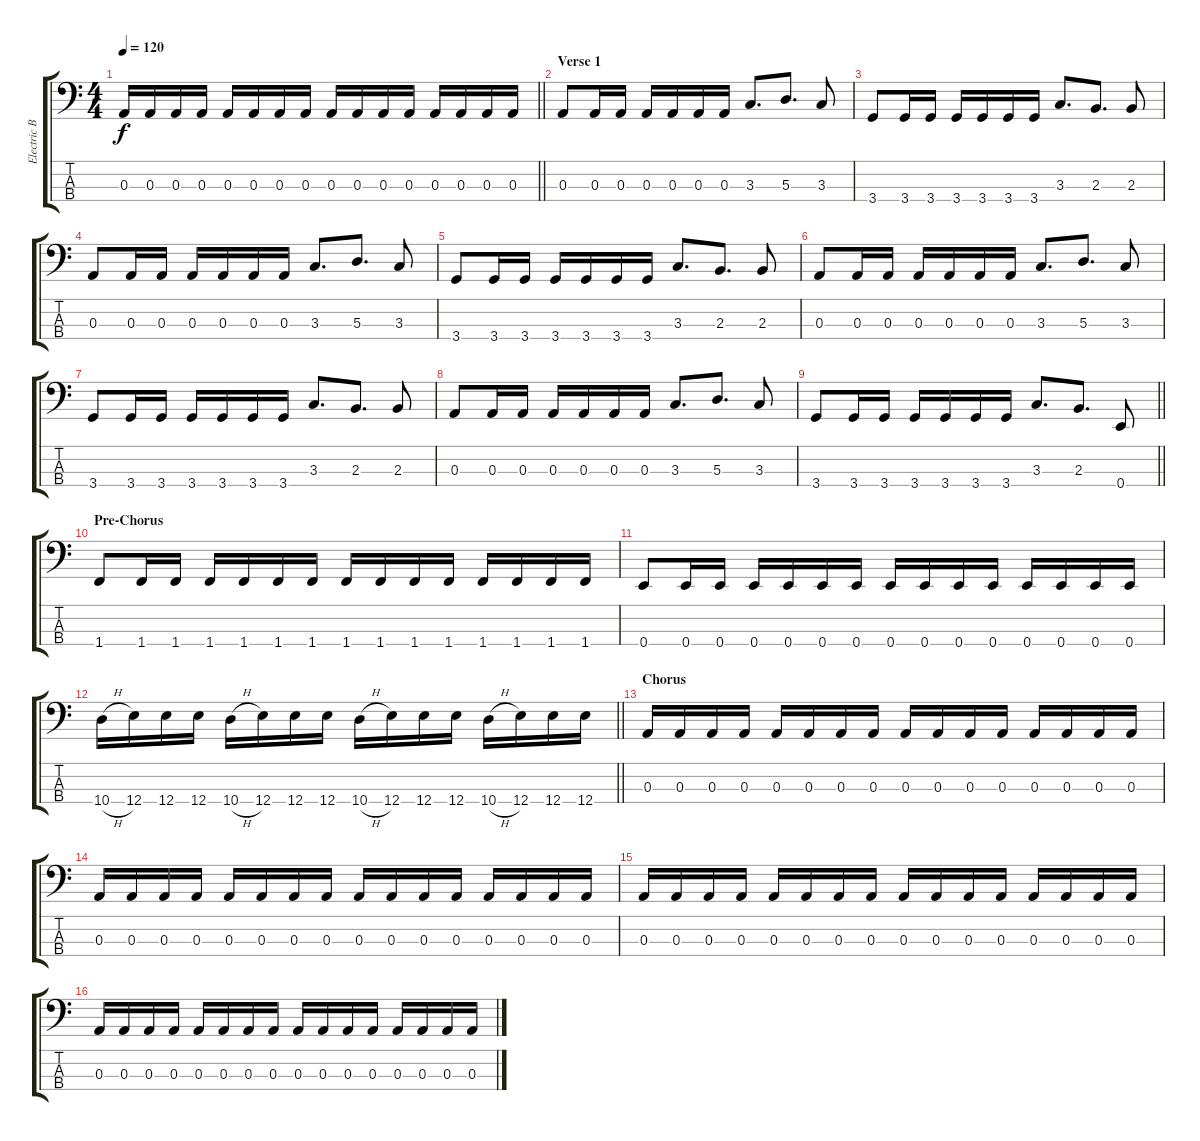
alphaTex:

\track ("Electric Bass" "Electric B") {instrument electricbassfinger}
\staff {score tabs}
\tuning (G2 D2 A1 E1) {hide}
\ts (4 4)
\tempo 120
\clef f4
\barLineRight lightlight
\ks c
0.3.16{dy f} 0.3.16 0.3.16 0.3.16 0.3.16 0.3.16 0.3.16 0.3.16 0.3.16 0.3.16 0.3.16 0.3.16 0.3.16 0.3.16 0.3.16 0.3.16 |
\section ("" "Verse 1")
0.3.8 0.3.16 0.3.16 0.3.16 0.3.16 0.3.16 0.3.16 3.3.8{d} 5.3.8{d} 3.3.8 |
3.4.8 3.4.16 3.4.16 3.4.16 3.4.16 3.4.16 3.4.16 3.3.8{d} 2.3.8{d} 2.3.8 |
0.3.8 0.3.16 0.3.16 0.3.16 0.3.16 0.3.16 0.3.16 3.3.8{d} 5.3.8{d} 3.3.8 |
3.4.8 3.4.16 3.4.16 3.4.16 3.4.16 3.4.16 3.4.16 3.3.8{d} 2.3.8{d} 2.3.8 |
0.3.8 0.3.16 0.3.16 0.3.16 0.3.16 0.3.16 0.3.16 3.3.8{d} 5.3.8{d} 3.3.8 |
3.4.8 3.4.16 3.4.16 3.4.16 3.4.16 3.4.16 3.4.16 3.3.8{d} 2.3.8{d} 2.3.8 |
0.3.8 0.3.16 0.3.16 0.3.16 0.3.16 0.3.16 0.3.16 3.3.8{d} 5.3.8{d} 3.3.8 |
\barLineRight lightlight
3.4.8 3.4.16 3.4.16 3.4.16 3.4.16 3.4.16 3.4.16 3.3.8{d} 2.3.8{d} 0.4.8 |
\section ("" "Pre-Chorus")
1.4.8 1.4.16 1.4.16 1.4.16 1.4.16 1.4.16 1.4.16 1.4.16 1.4.16 1.4.16 1.4.16 1.4.16 1.4.16 1.4.16 1.4.16 |
0.4.8 0.4.16 0.4.16 0.4.16 0.4.16 0.4.16 0.4.16 0.4.16 0.4.16 0.4.16 0.4.16 0.4.16 0.4.16 0.4.16 0.4.16 |
\barLineRight lightlight
10.4{h}.16 12.4.16 12.4.16 12.4.16 10.4{h}.16 12.4.16 12.4.16 12.4.16 10.4{h}.16 12.4.16 12.4.16 12.4.16 10.4{h}.16 12.4.16 12.4.16 12.4.16 |
\section ("" "Chorus")
0.3.16 0.3.16 0.3.16 0.3.16 0.3.16 0.3.16 0.3.16 0.3.16 0.3.16 0.3.16 0.3.16 0.3.16 0.3.16 0.3.16 0.3.16 0.3.16 |
0.3.16 0.3.16 0.3.16 0.3.16 0.3.16 0.3.16 0.3.16 0.3.16 0.3.16 0.3.16 0.3.16 0.3.16 0.3.16 0.3.16 0.3.16 0.3.16 |
0.3.16 0.3.16 0.3.16 0.3.16 0.3.16 0.3.16 0.3.16 0.3.16 0.3.16 0.3.16 0.3.16 0.3.16 0.3.16 0.3.16 0.3.16 0.3.16 |
0.3.16 0.3.16 0.3.16 0.3.16 0.3.16 0.3.16 0.3.16 0.3.16 0.3.16 0.3.16 0.3.16 0.3.16 0.3.16 0.3.16 0.3.16 0.3.16
